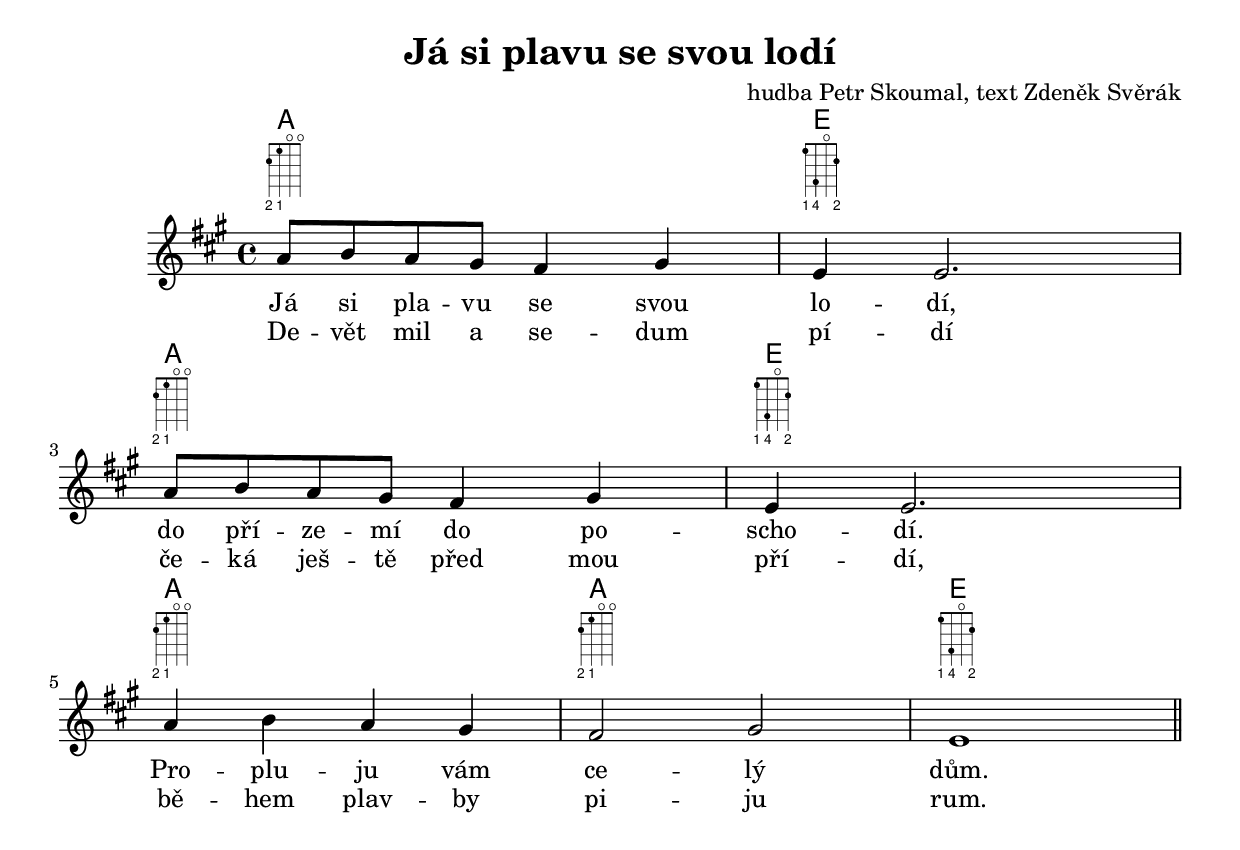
\version "2.24.4"
\include "predefined-ukulele-fretboards.ly"
\header {
  title = "Já si plavu se svou lodí"
  composer = "hudba Petr Skoumal, text Zdeněk Svěrák"
}

akordy = \chordmode {
  %sloka
  a1 e1
  a1 e1
  a1 a1 e1
}

<<
  \context ChordNames {
    \semiGermanChords
    \akordy
  }
  \context FretBoards {
    \set Staff.stringTunings = #ukulele-tuning
    \akordy
  }
  \relative c'' {
    \key a \major
    % sloka
    a8 b a gis fis4 gis4 | e4 e2. | \break
    a8 b a gis fis4 gis4 | e4 e2. | \break
    a4 b  a gis | fis2 gis2 | e1 \bar "||" \break
  }

  \addlyrics {
    Já si pla -- vu se svou lo -- dí,
    do pří -- ze -- mí do po -- scho -- dí.
    Pro -- plu -- ju vám ce -- lý dům.
  }

  \addlyrics {
    De -- vět mil a se -- dum pí -- dí
    če -- ká ješ -- tě před mou pří -- dí,
    bě -- hem plav -- by pi -- ju rum.
  }
>>
